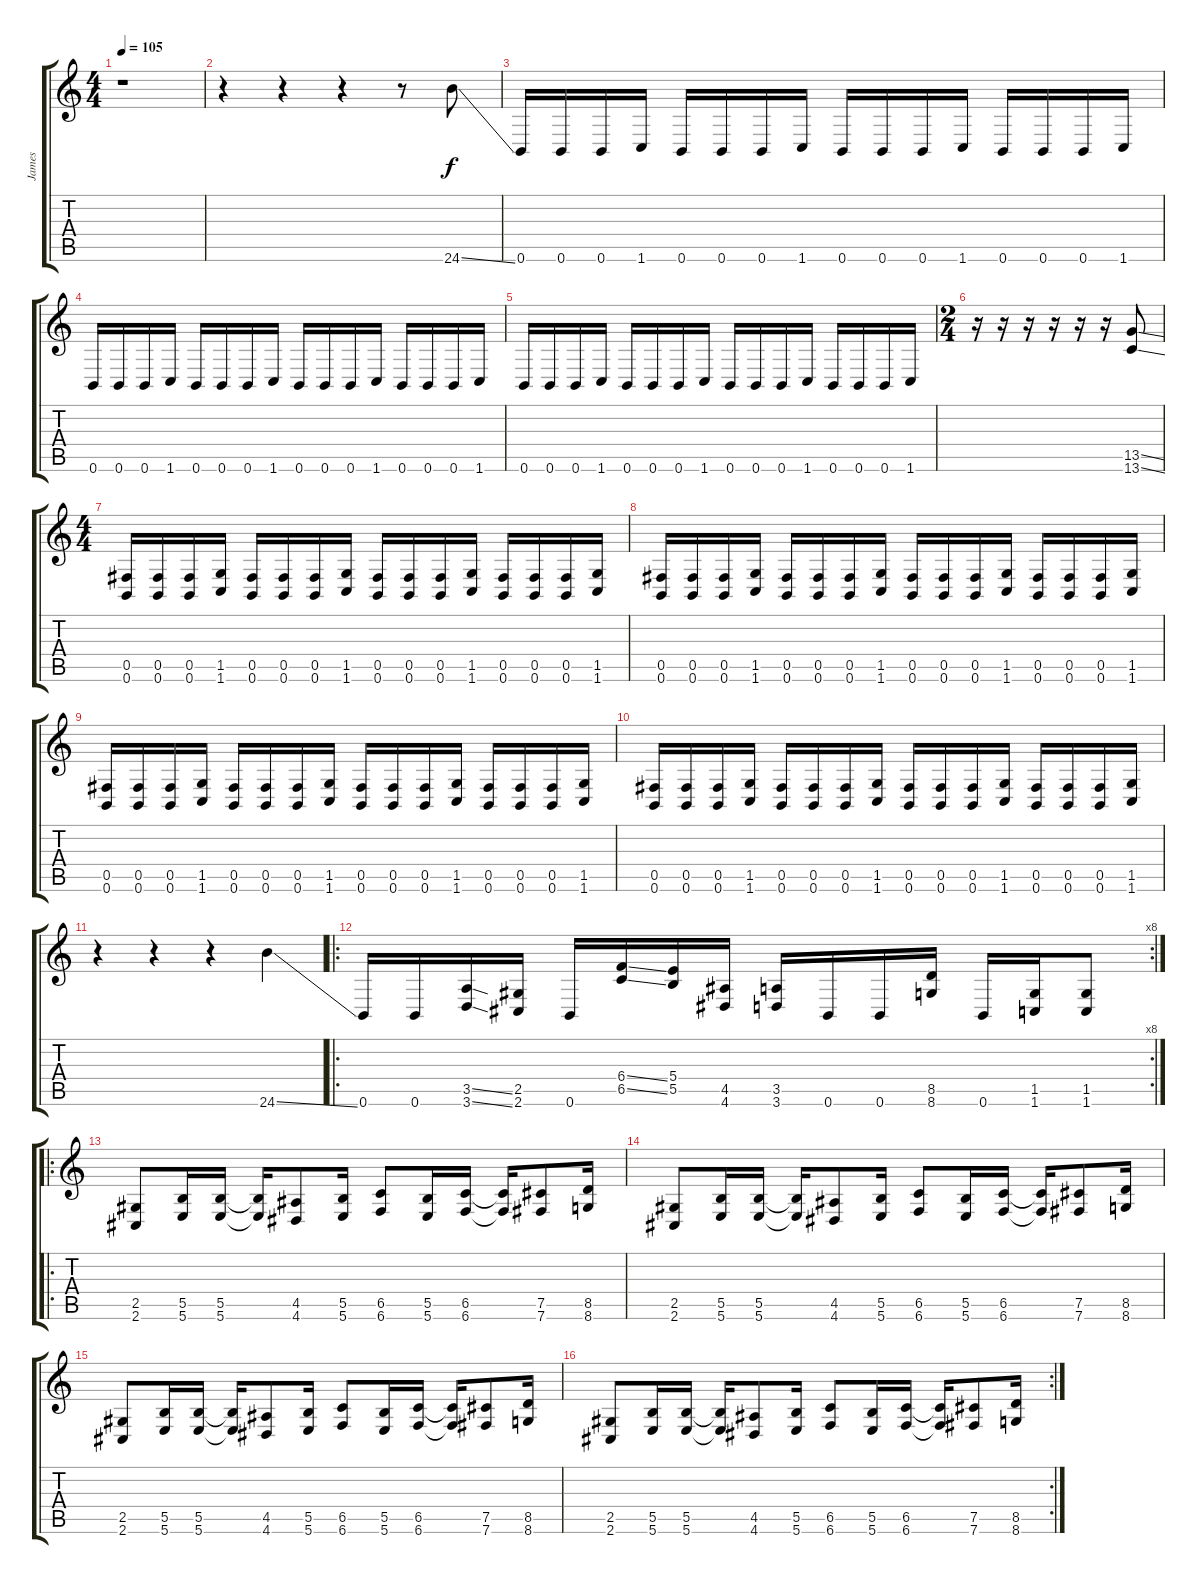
\track ("James" "James") {instrument distortionguitar}
\staff {score tabs}
\tuning (Db4 Ab3 E3 B2 Gb2 B1) {hide}
\ts (4 4)
\tempo 105
\clef g2
\ks c
r.1{dy f instrument distortionguitar} |
r.4 r.4 r.4 r.8 24.6{ss}.8 |
0.6.16 0.6.16 0.6.16 1.6.16 0.6.16 0.6.16 0.6.16 1.6.16 0.6.16 0.6.16 0.6.16 1.6.16 0.6.16 0.6.16 0.6.16 1.6.16 |
0.6.16 0.6.16 0.6.16 1.6.16 0.6.16 0.6.16 0.6.16 1.6.16 0.6.16 0.6.16 0.6.16 1.6.16 0.6.16 0.6.16 0.6.16 1.6.16 |
0.6.16 0.6.16 0.6.16 1.6.16 0.6.16 0.6.16 0.6.16 1.6.16 0.6.16 0.6.16 0.6.16 1.6.16 0.6.16 0.6.16 0.6.16 1.6.16 |
\ts (2 4)
r.16 r.16 r.16 r.16 r.16 r.16 (13.5{ss} 13.6{ss}).8 |
\ts (4 4)
(0.5 0.6).16 (0.5 0.6).16 (0.5 0.6).16 (1.5 1.6).16 (0.5 0.6).16 (0.5 0.6).16 (0.5 0.6).16 (1.5 1.6).16 (0.5 0.6).16 (0.5 0.6).16 (0.5 0.6).16 (1.5 1.6).16 (0.5 0.6).16 (0.5 0.6).16 (0.5 0.6).16 (1.5 1.6).16 |
(0.5 0.6).16 (0.5 0.6).16 (0.5 0.6).16 (1.5 1.6).16 (0.5 0.6).16 (0.5 0.6).16 (0.5 0.6).16 (1.5 1.6).16 (0.5 0.6).16 (0.5 0.6).16 (0.5 0.6).16 (1.5 1.6).16 (0.5 0.6).16 (0.5 0.6).16 (0.5 0.6).16 (1.5 1.6).16 |
(0.5 0.6).16 (0.5 0.6).16 (0.5 0.6).16 (1.5 1.6).16 (0.5 0.6).16 (0.5 0.6).16 (0.5 0.6).16 (1.5 1.6).16 (0.5 0.6).16 (0.5 0.6).16 (0.5 0.6).16 (1.5 1.6).16 (0.5 0.6).16 (0.5 0.6).16 (0.5 0.6).16 (1.5 1.6).16 |
(0.5 0.6).16 (0.5 0.6).16 (0.5 0.6).16 (1.5 1.6).16 (0.5 0.6).16 (0.5 0.6).16 (0.5 0.6).16 (1.5 1.6).16 (0.5 0.6).16 (0.5 0.6).16 (0.5 0.6).16 (1.5 1.6).16 (0.5 0.6).16 (0.5 0.6).16 (0.5 0.6).16 (1.5 1.6).16 |
r.4 r.4 r.4 24.6{ss}.4 |
\ro
\rc 8
0.6.16 0.6.16 (3.5{ss} 3.6{ss}).16 (2.5 2.6).16 0.6.16 (6.4{ss} 6.5{ss}).16 (5.4 5.5).16 (4.5 4.6).16 (3.5 3.6).16 0.6.16 0.6.16 (8.5 8.6).16 0.6.16 (1.5 1.6).16 (1.5 1.6).8 |
\ro
(2.5 2.6).8 (5.5 5.6).16 (5.5 5.6).16 (5.5{t} 5.6{t}).16 (4.5 4.6).8 (5.5 5.6).16 (6.5 6.6).8 (5.5 5.6).16 (6.5 6.6).16 (6.5{t} 6.6{t}).16 (7.5 7.6).8 (8.5 8.6).16 |
(2.5 2.6).8 (5.5 5.6).16 (5.5 5.6).16 (5.5{t} 5.6{t}).16 (4.5 4.6).8 (5.5 5.6).16 (6.5 6.6).8 (5.5 5.6).16 (6.5 6.6).16 (6.5{t} 6.6{t}).16 (7.5 7.6).8 (8.5 8.6).16 |
(2.5 2.6).8 (5.5 5.6).16 (5.5 5.6).16 (5.5{t} 5.6{t}).16 (4.5 4.6).8 (5.5 5.6).16 (6.5 6.6).8 (5.5 5.6).16 (6.5 6.6).16 (6.5{t} 6.6{t}).16 (7.5 7.6).8 (8.5 8.6).16 |
\rc 2
(2.5 2.6).8 (5.5 5.6).16 (5.5 5.6).16 (5.5{t} 5.6{t}).16 (4.5 4.6).8 (5.5 5.6).16 (6.5 6.6).8 (5.5 5.6).16 (6.5 6.6).16 (6.5{t} 6.6{t}).16 (7.5 7.6).8 (8.5 8.6).16
